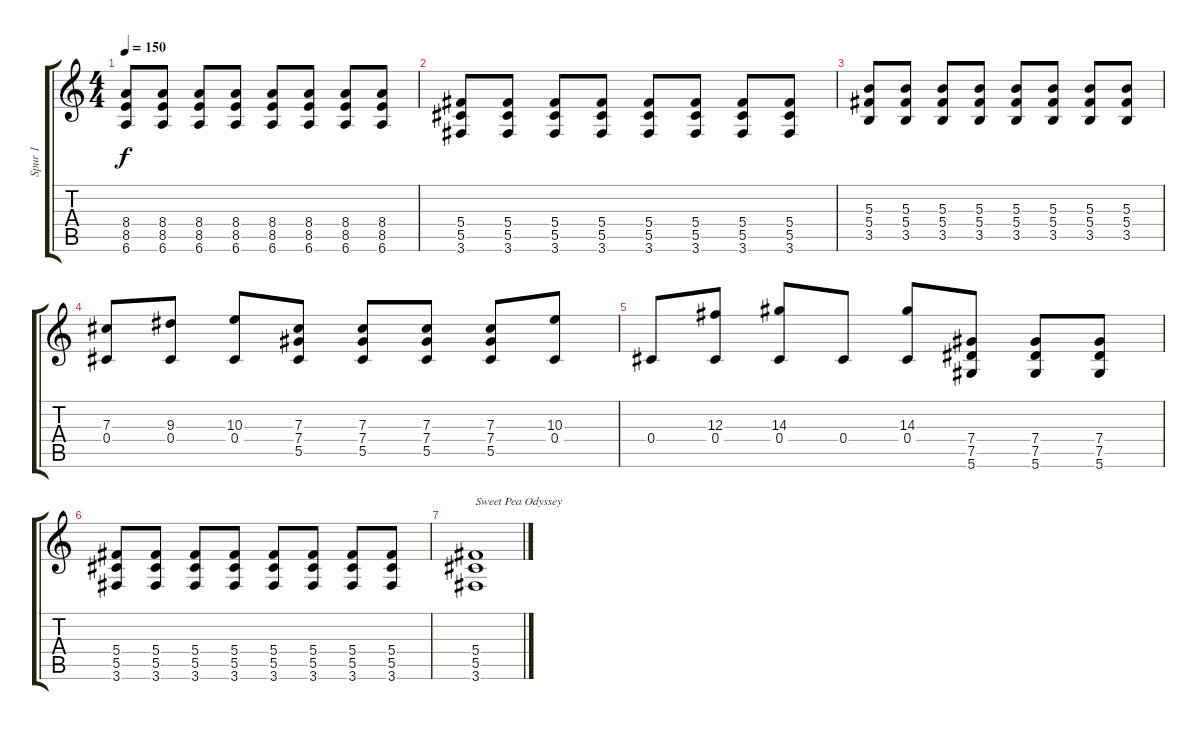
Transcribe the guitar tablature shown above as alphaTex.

\track ("Spur 1" "Spur 1") {instrument distortionguitar}
\staff {score tabs}
\tuning (Eb4 Bb3 Gb3 Db3 Ab2 Eb2) {hide}
\ts (4 4)
\tempo 150
\clef g2
\ks c
(8.4 8.5 6.6).8{dy f} (8.4 8.5 6.6).8 (8.4 8.5 6.6).8 (8.4 8.5 6.6).8 (8.4 8.5 6.6).8 (8.4 8.5 6.6).8 (8.4 8.5 6.6).8 (8.4 8.5 6.6).8 |
(5.4 5.5 3.6).8 (5.4 5.5 3.6).8 (5.4 5.5 3.6).8 (5.4 5.5 3.6).8 (5.4 5.5 3.6).8 (5.4 5.5 3.6).8 (5.4 5.5 3.6).8 (5.4 5.5 3.6).8 |
(5.3 5.4 3.5).8 (5.3 5.4 3.5).8 (5.3 5.4 3.5).8 (5.3 5.4 3.5).8 (5.3 5.4 3.5).8 (5.3 5.4 3.5).8 (5.3 5.4 3.5).8 (5.3 5.4 3.5).8 |
(7.3 0.4).8 (9.3 0.4).8 (10.3 0.4).8 (7.3 7.4 5.5).8 (7.3 7.4 5.5).8 (7.3 7.4 5.5).8 (7.3 7.4 5.5).8 (10.3 0.4).8 |
0.4.8 (12.3 0.4).8 (14.3 0.4).8 0.4.8 (14.3 0.4).8 (7.4 7.5 5.6).8 (7.4 7.5 5.6).8 (7.4 7.5 5.6).8 |
(5.4 5.5 3.6).8 (5.4 5.5 3.6).8 (5.4 5.5 3.6).8 (5.4 5.5 3.6).8 (5.4 5.5 3.6).8 (5.4 5.5 3.6).8 (5.4 5.5 3.6).8 (5.4 5.5 3.6).8 |
(5.4 5.5 3.6).1{txt "Sweet Pea Odyssey"}
